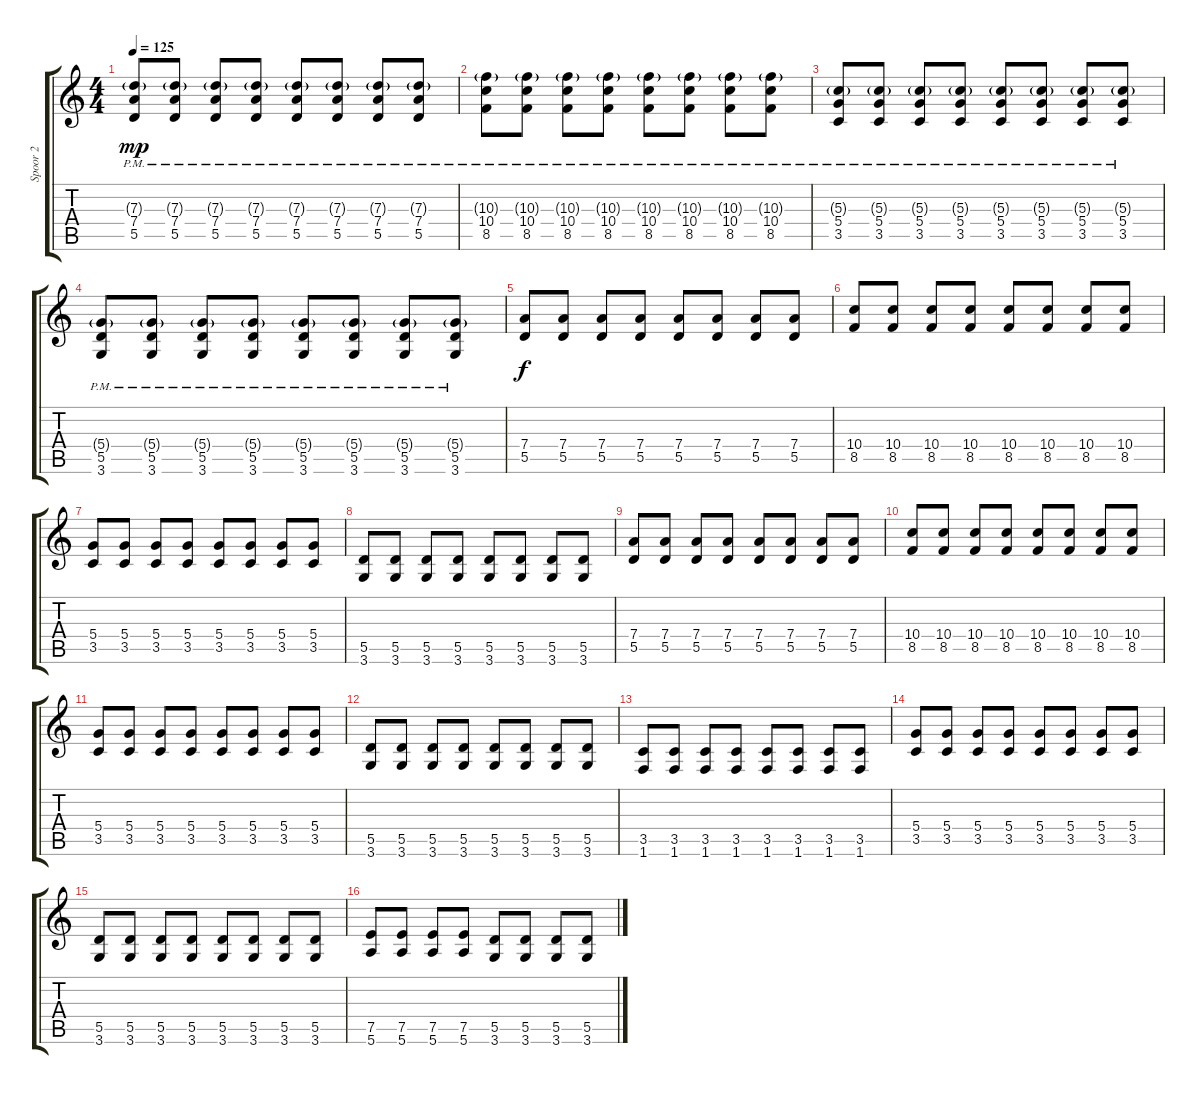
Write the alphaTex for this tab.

\track ("Spoor 2" "Spoor 2") {instrument distortionguitar}
\staff {score tabs}
\tuning (E4 B3 G3 D3 A2 E2) {hide}
\ts (4 4)
\tempo 125
\clef g2
\ks c
(7.3{g pm} 7.4{pm} 5.5{pm}).8{dy mp} (7.3{g pm} 7.4{pm} 5.5{pm}).8 (7.3{g pm} 7.4{pm} 5.5{pm}).8 (7.3{g pm} 7.4{pm} 5.5{pm}).8 (7.3{g pm} 7.4{pm} 5.5{pm}).8 (7.3{g pm} 7.4{pm} 5.5{pm}).8 (7.3{g pm} 7.4{pm} 5.5{pm}).8 (7.3{g pm} 7.4{pm} 5.5{pm}).8 |
(10.3{g pm} 10.4{pm} 8.5{pm}).8 (10.3{g pm} 10.4{pm} 8.5{pm}).8 (10.3{g pm} 10.4{pm} 8.5{pm}).8 (10.3{g pm} 10.4{pm} 8.5{pm}).8 (10.3{g pm} 10.4{pm} 8.5{pm}).8 (10.3{g pm} 10.4{pm} 8.5{pm}).8 (10.3{g pm} 10.4{pm} 8.5{pm}).8 (10.3{g pm} 10.4{pm} 8.5{pm}).8 |
(5.3{g pm} 5.4{pm} 3.5{pm}).8 (5.3{g pm} 5.4{pm} 3.5{pm}).8 (5.3{g pm} 5.4{pm} 3.5{pm}).8 (5.3{g pm} 5.4{pm} 3.5{pm}).8 (5.3{g pm} 5.4{pm} 3.5{pm}).8 (5.3{g pm} 5.4{pm} 3.5{pm}).8 (5.3{g pm} 5.4{pm} 3.5{pm}).8 (5.3{g pm} 5.4{pm} 3.5{pm}).8 |
(5.4{g pm} 5.5{pm} 3.6{pm}).8 (5.4{g pm} 5.5{pm} 3.6{pm}).8 (5.4{g pm} 5.5{pm} 3.6{pm}).8 (5.4{g pm} 5.5{pm} 3.6{pm}).8 (5.4{g pm} 5.5{pm} 3.6{pm}).8 (5.4{g pm} 5.5{pm} 3.6{pm}).8 (5.4{g pm} 5.5{pm} 3.6{pm}).8 (5.4{g pm} 5.5{pm} 3.6{pm}).8 |
(7.4 5.5).8{dy f} (7.4 5.5).8 (7.4 5.5).8 (7.4 5.5).8 (7.4 5.5).8 (7.4 5.5).8 (7.4 5.5).8 (7.4 5.5).8 |
(10.4 8.5).8 (10.4 8.5).8 (10.4 8.5).8 (10.4 8.5).8 (10.4 8.5).8 (10.4 8.5).8 (10.4 8.5).8 (10.4 8.5).8 |
(5.4 3.5).8 (5.4 3.5).8 (5.4 3.5).8 (5.4 3.5).8 (5.4 3.5).8 (5.4 3.5).8 (5.4 3.5).8 (5.4 3.5).8 |
(5.5 3.6).8 (5.5 3.6).8 (5.5 3.6).8 (5.5 3.6).8 (5.5 3.6).8 (5.5 3.6).8 (5.5 3.6).8 (5.5 3.6).8 |
(7.4 5.5).8 (7.4 5.5).8 (7.4 5.5).8 (7.4 5.5).8 (7.4 5.5).8 (7.4 5.5).8 (7.4 5.5).8 (7.4 5.5).8 |
(10.4 8.5).8 (10.4 8.5).8 (10.4 8.5).8 (10.4 8.5).8 (10.4 8.5).8 (10.4 8.5).8 (10.4 8.5).8 (10.4 8.5).8 |
(5.4 3.5).8 (5.4 3.5).8 (5.4 3.5).8 (5.4 3.5).8 (5.4 3.5).8 (5.4 3.5).8 (5.4 3.5).8 (5.4 3.5).8 |
(5.5 3.6).8 (5.5 3.6).8 (5.5 3.6).8 (5.5 3.6).8 (5.5 3.6).8 (5.5 3.6).8 (5.5 3.6).8 (5.5 3.6).8 |
(3.5 1.6).8 (3.5 1.6).8 (3.5 1.6).8 (3.5 1.6).8 (3.5 1.6).8 (3.5 1.6).8 (3.5 1.6).8 (3.5 1.6).8 |
(5.4 3.5).8 (5.4 3.5).8 (5.4 3.5).8 (5.4 3.5).8 (5.4 3.5).8 (5.4 3.5).8 (5.4 3.5).8 (5.4 3.5).8 |
(5.5 3.6).8 (5.5 3.6).8 (5.5 3.6).8 (5.5 3.6).8 (5.5 3.6).8 (5.5 3.6).8 (5.5 3.6).8 (5.5 3.6).8 |
(7.5 5.6).8 (7.5 5.6).8 (7.5 5.6).8 (7.5 5.6).8 (5.5 3.6).8 (5.5 3.6).8 (5.5 3.6).8 (5.5 3.6).8
